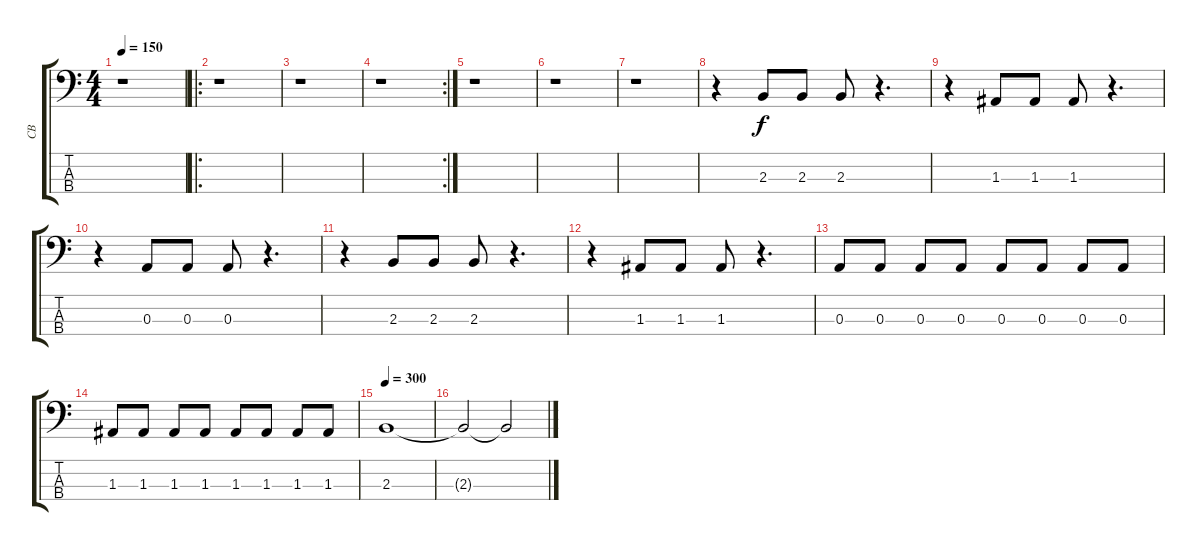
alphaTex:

\track ("CB" "CB") {instrument electricbassfinger}
\staff {score tabs}
\tuning (G2 D2 A1 E1) {hide}
\ts (4 4)
\tempo 150
\clef f4
\ks c
r.1{dy f} |
\ro
r.1 |
r.1 |
\rc 2
r.1 |
r.1 |
r.1 |
r.1 |
r.4 2.3.8 2.3.8 2.3.8 r.4{d} |
r.4 1.3.8 1.3.8 1.3.8 r.4{d} |
r.4 0.3.8 0.3.8 0.3.8 r.4{d} |
r.4 2.3.8 2.3.8 2.3.8 r.4{d} |
r.4 1.3.8 1.3.8 1.3.8 r.4{d} |
0.3.8 0.3.8 0.3.8 0.3.8 0.3.8 0.3.8 0.3.8 0.3.8 |
1.3.8 1.3.8 1.3.8 1.3.8 1.3.8 1.3.8 1.3.8 1.3.8 |
\tempo 300
2.3.1 |
2.3{t}.2 2.3{t}.2
